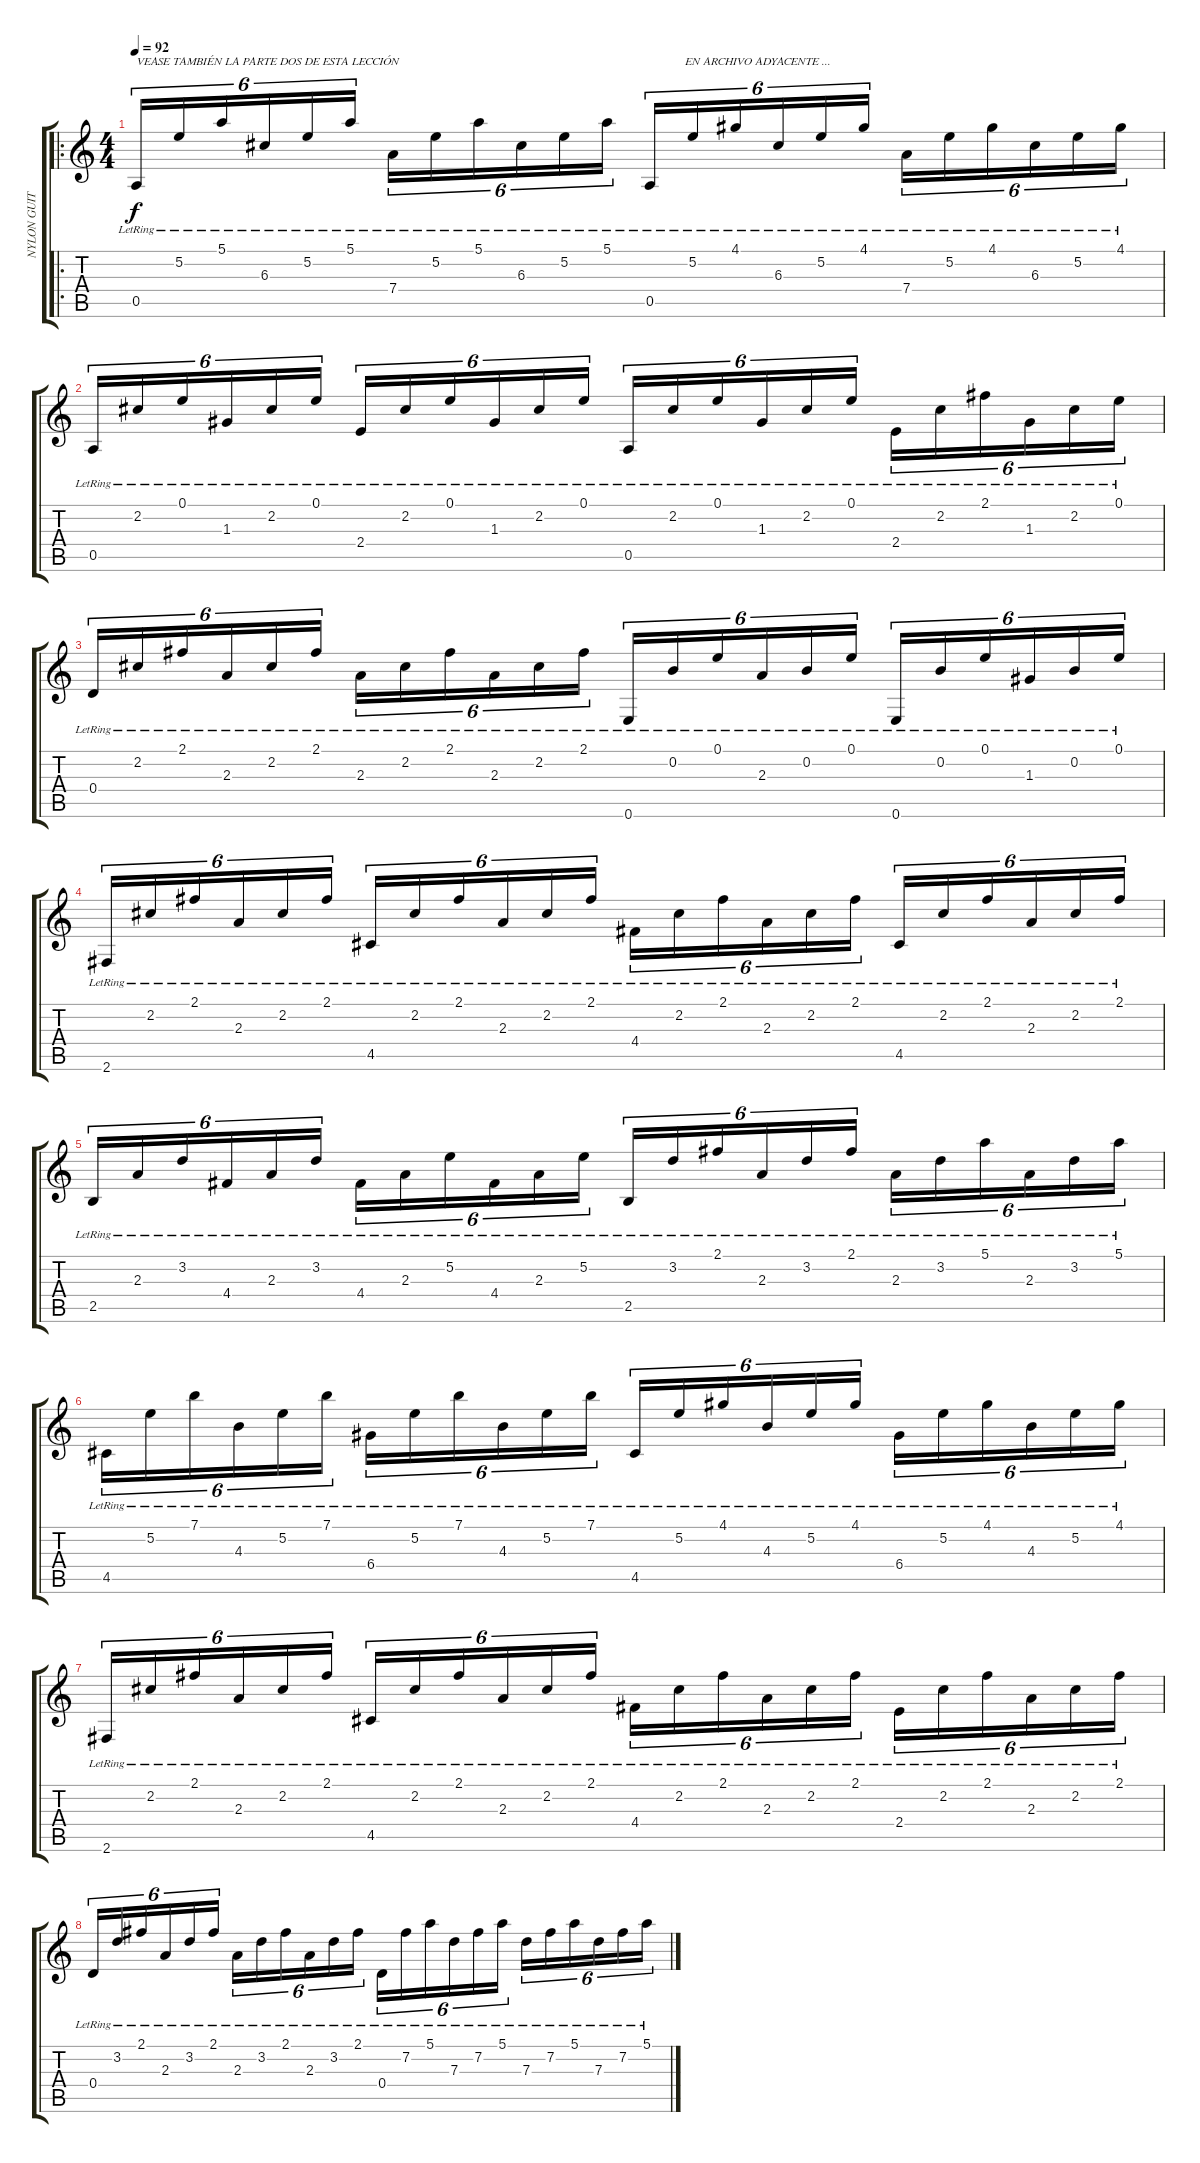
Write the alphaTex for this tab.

\track ("NYLON GUITAR" "NYLON GUIT") {instrument acousticguitarnylon}
\staff {score tabs}
\tuning (E4 B3 G3 D3 A2 E2) {hide}
\ro
\ts (4 4)
\tempo 92
\clef g2
\ks c
0.5{lr}.16{tu (6 4) txt "VEASE TAMBIÉN LA PARTE DOS DE ESTA LECCIÓN" dy f instrument acousticguitarnylon} 5.2{lr}.16{tu (6 4)} 5.1{lr}.16{tu (6 4)} 6.3{lr}.16{tu (6 4)} 5.2{lr}.16{tu (6 4)} 5.1{lr}.16{tu (6 4)} 7.4{lr}.16{tu (6 4)} 5.2{lr}.16{tu (6 4)} 5.1{lr}.16{tu (6 4)} 6.3{lr}.16{tu (6 4)} 5.2{lr}.16{tu (6 4)} 5.1{lr}.16{tu (6 4) txt "                          EN ARCHIVO ADYACENTE ..."} 0.5{lr}.16{tu (6 4)} 5.2{lr}.16{tu (6 4)} 4.1{lr}.16{tu (6 4)} 6.3{lr}.16{tu (6 4)} 5.2{lr}.16{tu (6 4)} 4.1{lr}.16{tu (6 4)} 7.4{lr}.16{tu (6 4)} 5.2{lr}.16{tu (6 4)} 4.1{lr}.16{tu (6 4)} 6.3{lr}.16{tu (6 4)} 5.2{lr}.16{tu (6 4)} 4.1{lr}.16{tu (6 4)} |
0.5{lr}.16{tu (6 4)} 2.2{lr}.16{tu (6 4)} 0.1{lr}.16{tu (6 4)} 1.3{lr}.16{tu (6 4)} 2.2{lr}.16{tu (6 4)} 0.1{lr}.16{tu (6 4)} 2.4{lr}.16{tu (6 4)} 2.2{lr}.16{tu (6 4)} 0.1{lr}.16{tu (6 4)} 1.3{lr}.16{tu (6 4)} 2.2{lr}.16{tu (6 4)} 0.1{lr}.16{tu (6 4)} 0.5{lr}.16{tu (6 4)} 2.2{lr}.16{tu (6 4)} 0.1{lr}.16{tu (6 4)} 1.3{lr}.16{tu (6 4)} 2.2{lr}.16{tu (6 4)} 0.1{lr}.16{tu (6 4)} 2.4{lr}.16{tu (6 4)} 2.2{lr}.16{tu (6 4)} 2.1{lr}.16{tu (6 4)} 1.3{lr}.16{tu (6 4)} 2.2{lr}.16{tu (6 4)} 0.1{lr}.16{tu (6 4)} |
0.4{lr}.16{tu (6 4)} 2.2{lr}.16{tu (6 4)} 2.1{lr}.16{tu (6 4)} 2.3{lr}.16{tu (6 4)} 2.2{lr}.16{tu (6 4)} 2.1{lr}.16{tu (6 4)} 2.3{lr}.16{tu (6 4)} 2.2{lr}.16{tu (6 4)} 2.1{lr}.16{tu (6 4)} 2.3{lr}.16{tu (6 4)} 2.2{lr}.16{tu (6 4)} 2.1{lr}.16{tu (6 4)} 0.6{lr}.16{tu (6 4)} 0.2{lr}.16{tu (6 4)} 0.1{lr}.16{tu (6 4)} 2.3{lr}.16{tu (6 4)} 0.2{lr}.16{tu (6 4)} 0.1{lr}.16{tu (6 4)} 0.6{lr}.16{tu (6 4)} 0.2{lr}.16{tu (6 4)} 0.1{lr}.16{tu (6 4)} 1.3{lr}.16{tu (6 4)} 0.2{lr}.16{tu (6 4)} 0.1{lr}.16{tu (6 4)} |
2.6{lr}.16{tu (6 4)} 2.2{lr}.16{tu (6 4)} 2.1{lr}.16{tu (6 4)} 2.3{lr}.16{tu (6 4)} 2.2{lr}.16{tu (6 4)} 2.1{lr}.16{tu (6 4)} 4.5{lr}.16{tu (6 4)} 2.2{lr}.16{tu (6 4)} 2.1{lr}.16{tu (6 4)} 2.3{lr}.16{tu (6 4)} 2.2{lr}.16{tu (6 4)} 2.1{lr}.16{tu (6 4)} 4.4{lr}.16{tu (6 4)} 2.2{lr}.16{tu (6 4)} 2.1{lr}.16{tu (6 4)} 2.3{lr}.16{tu (6 4)} 2.2{lr}.16{tu (6 4)} 2.1{lr}.16{tu (6 4)} 4.5{lr}.16{tu (6 4)} 2.2{lr}.16{tu (6 4)} 2.1{lr}.16{tu (6 4)} 2.3{lr}.16{tu (6 4)} 2.2{lr}.16{tu (6 4)} 2.1{lr}.16{tu (6 4)} |
2.5{lr}.16{tu (6 4)} 2.3{lr}.16{tu (6 4)} 3.2{lr}.16{tu (6 4)} 4.4{lr}.16{tu (6 4)} 2.3{lr}.16{tu (6 4)} 3.2{lr}.16{tu (6 4)} 4.4{lr}.16{tu (6 4)} 2.3{lr}.16{tu (6 4)} 5.2{lr}.16{tu (6 4)} 4.4{lr}.16{tu (6 4)} 2.3{lr}.16{tu (6 4)} 5.2{lr}.16{tu (6 4)} 2.5{lr}.16{tu (6 4)} 3.2{lr}.16{tu (6 4)} 2.1{lr}.16{tu (6 4)} 2.3{lr}.16{tu (6 4)} 3.2{lr}.16{tu (6 4)} 2.1{lr}.16{tu (6 4)} 2.3{lr}.16{tu (6 4)} 3.2{lr}.16{tu (6 4)} 5.1{lr}.16{tu (6 4)} 2.3{lr}.16{tu (6 4)} 3.2{lr}.16{tu (6 4)} 5.1{lr}.16{tu (6 4)} |
4.5{lr}.16{tu (6 4)} 5.2{lr}.16{tu (6 4)} 7.1{lr}.16{tu (6 4)} 4.3{lr}.16{tu (6 4)} 5.2{lr}.16{tu (6 4)} 7.1{lr}.16{tu (6 4)} 6.4{lr}.16{tu (6 4)} 5.2{lr}.16{tu (6 4)} 7.1{lr}.16{tu (6 4)} 4.3{lr}.16{tu (6 4)} 5.2{lr}.16{tu (6 4)} 7.1{lr}.16{tu (6 4)} 4.5{lr}.16{tu (6 4)} 5.2{lr}.16{tu (6 4)} 4.1{lr}.16{tu (6 4)} 4.3{lr}.16{tu (6 4)} 5.2{lr}.16{tu (6 4)} 4.1{lr}.16{tu (6 4)} 6.4{lr}.16{tu (6 4)} 5.2{lr}.16{tu (6 4)} 4.1{lr}.16{tu (6 4)} 4.3{lr}.16{tu (6 4)} 5.2{lr}.16{tu (6 4)} 4.1{lr}.16{tu (6 4)} |
2.6{lr}.16{tu (6 4)} 2.2{lr}.16{tu (6 4)} 2.1{lr}.16{tu (6 4)} 2.3{lr}.16{tu (6 4)} 2.2{lr}.16{tu (6 4)} 2.1{lr}.16{tu (6 4)} 4.5{lr}.16{tu (6 4)} 2.2{lr}.16{tu (6 4)} 2.1{lr}.16{tu (6 4)} 2.3{lr}.16{tu (6 4)} 2.2{lr}.16{tu (6 4)} 2.1{lr}.16{tu (6 4)} 4.4{lr}.16{tu (6 4)} 2.2{lr}.16{tu (6 4)} 2.1{lr}.16{tu (6 4)} 2.3{lr}.16{tu (6 4)} 2.2{lr}.16{tu (6 4)} 2.1{lr}.16{tu (6 4)} 2.4{lr}.16{tu (6 4)} 2.2{lr}.16{tu (6 4)} 2.1{lr}.16{tu (6 4)} 2.3{lr}.16{tu (6 4)} 2.2{lr}.16{tu (6 4)} 2.1{lr}.16{tu (6 4)} |
0.4{lr}.16{tu (6 4)} 3.2{lr}.16{tu (6 4)} 2.1{lr}.16{tu (6 4)} 2.3{lr}.16{tu (6 4)} 3.2{lr}.16{tu (6 4)} 2.1{lr}.16{tu (6 4)} 2.3{lr}.16{tu (6 4)} 3.2{lr}.16{tu (6 4)} 2.1{lr}.16{tu (6 4)} 2.3{lr}.16{tu (6 4)} 3.2{lr}.16{tu (6 4)} 2.1{lr}.16{tu (6 4)} 0.4{lr}.16{tu (6 4)} 7.2{lr}.16{tu (6 4)} 5.1{lr}.16{tu (6 4)} 7.3{lr}.16{tu (6 4)} 7.2{lr}.16{tu (6 4)} 5.1{lr}.16{tu (6 4)} 7.3{lr}.16{tu (6 4)} 7.2{lr}.16{tu (6 4)} 5.1{lr}.16{tu (6 4)} 7.3{lr}.16{tu (6 4)} 7.2{lr}.16{tu (6 4)} 5.1{lr}.16{tu (6 4)}
